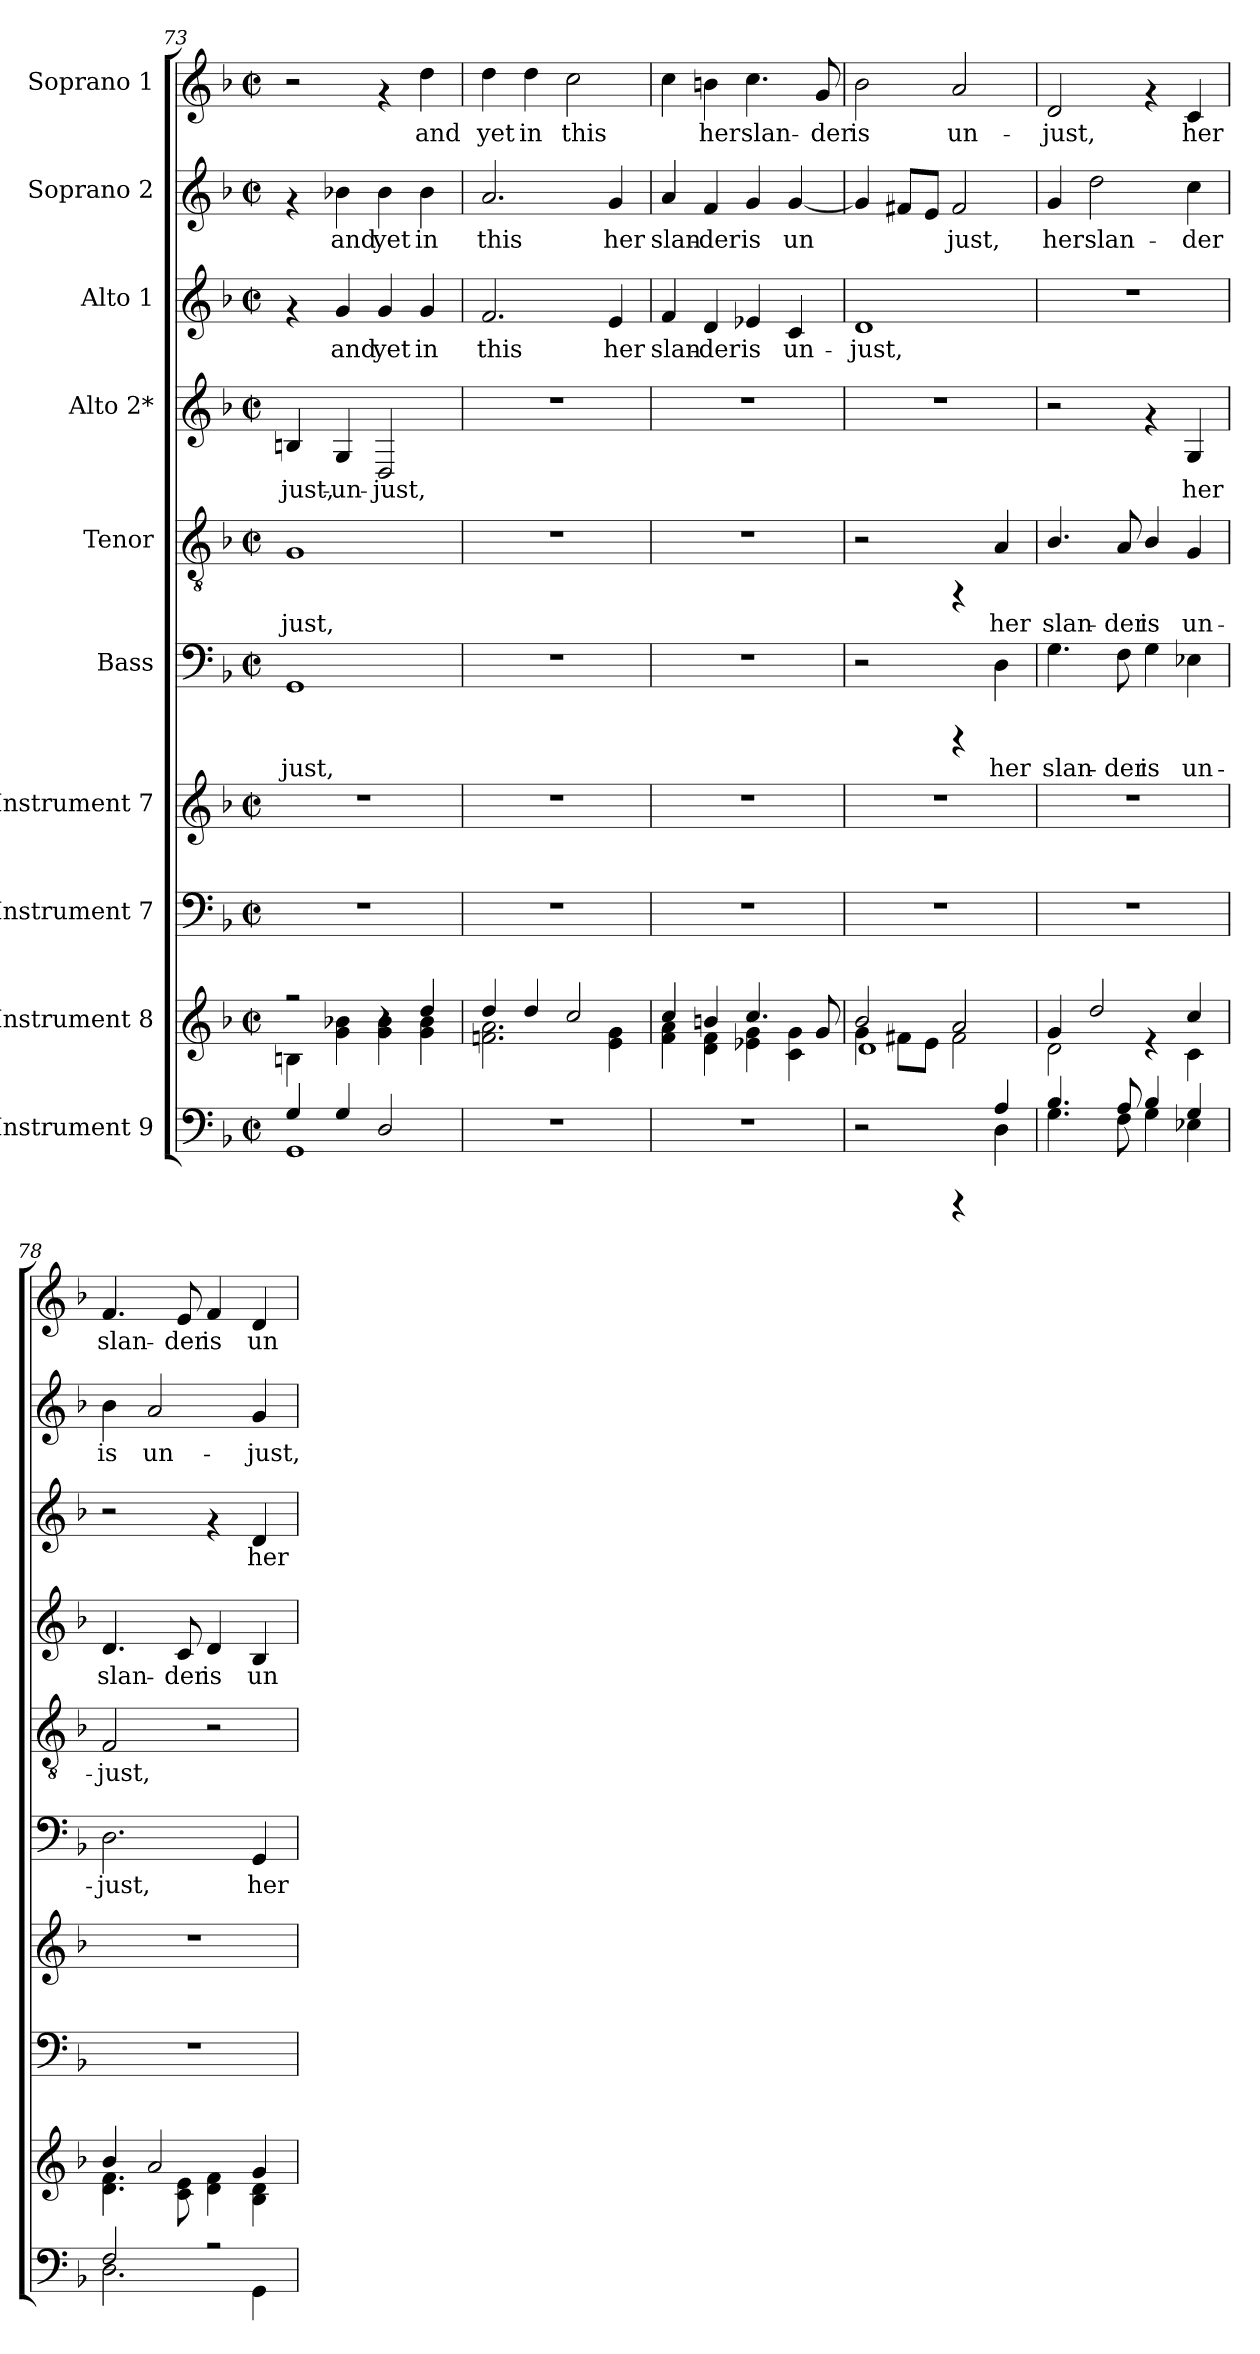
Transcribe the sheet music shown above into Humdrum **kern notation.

**kern	**kern	**kern	**kern	**kern	**text	**kern	**text	**kern	**text	**kern	**text	**kern	**text	**kern	**text
*part10	*part9	*part8	*part7	*part6	*part6	*part5	*part5	*part4	*part4	*part3	*part3	*part2	*part2	*part1	*part1
*staff10	*staff9	*staff8	*staff7	*staff6	*staff6	*staff5	*staff5	*staff4	*staff4	*staff3	*staff3	*staff2	*staff2	*staff1	*staff1
*I"Instrument 9	*I"Instrument 8	*I"Instrument 7	*I"Instrument 7	*I"Bass	*	*I"Tenor	*	*I"Alto 2*	*	*I"Alto 1	*	*I"Soprano 2	*	*I"Soprano 1	*
*clefF4	*clefG2	*clefF4	*clefG2	*clefF4	*	*clefGv2	*	*clefG2	*	*clefG2	*	*clefG2	*	*clefG2	*
*k[b-]	*k[b-]	*k[b-]	*k[b-]	*k[b-]	*	*k[b-]	*	*k[b-]	*	*k[b-]	*	*k[b-]	*	*k[b-]	*
*F:	*F:	*F:	*F:	*F:	*	*F:	*	*F:	*	*F:	*	*F:	*	*F:	*
*M2/2	*M2/2	*M2/2	*M2/2	*M2/2	*	*M2/2	*	*M2/2	*	*M2/2	*	*M2/2	*	*M2/2	*
*met(c|)	*met(c|)	*met(c|)	*met(c|)	*met(c|)	*	*met(c|)	*	*met(c|)	*	*met(c|)	*	*met(c|)	*	*met(c|)	*
=73	=73	=73	=73	=73	=73	=73	=73	=73	=73	=73	=73	=73	=73	=73	=73
*^	*^	*	*	*	*	*	*	*	*	*	*	*	*	*	*
!	!	!	!	!	!	!	!LO:LY:b:cj	!	!LO:LY:b:cj	!	!LO:LY:b:cj	!	!	!	!	!	!
4G/	1GG	2r	4Bn\	1r	1r	1GG	-just,	1G	-just,	4Bn/	-just,-	4rf	.	4rf	.	2r	.
!	!	!	!	!	!	!	!	!	!	!	!LO:LY:b:cj	!	!LO:LY:b:cj	!	!LO:LY:b:cj	!	!
4G/	.	.	4b-X\ 4g\	.	.	.	.	.	.	4G/	-un-	4g/	and	4b-X\	and	.	.
!	!	!	!	!	!	!	!	!	!	!	!LO:LY:b:cj	!	!LO:LY:b:cj	!	!LO:LY:b:cj	!	!
2D/	.	4ra	4b-\ 4g\	.	.	.	.	.	.	2D/	-just,	4g/	yet	4b-\	yet	4rf	.
!	!	!	!	!	!	!	!	!	!	!	!	!	!LO:LY:b:cj	!	!LO:LY:b:cj	!	!LO:LY:b:cj
.	.	4dd/	4b-\ 4g\	.	.	.	.	.	.	.	.	4g/	in	4b-\	in	4dd\	and
*v	*v	*	*	*	*	*	*	*	*	*	*	*	*	*	*	*	*
=74	=74	=74	=74	=74	=74	=74	=74	=74	=74	=74	=74	=74	=74	=74	=74	=74
!	!	!	!	!	!	!	!	!	!	!	!	!LO:LY:b:cj	!	!LO:LY:b:cj	!	!LO:LY:b:cj
1r	4dd/	2.a\ 2.fn\	1r	1r	1r	.	1r	.	1r	.	2.f/	this	2.a/	this	4dd\	yet
!	!	!	!	!	!	!	!	!	!	!	!	!	!	!	!	!LO:LY:b:cj
.	4dd/	.	.	.	.	.	.	.	.	.	.	.	.	.	4dd\	in
!	!	!	!	!	!	!	!	!	!	!	!	!	!	!	!	!LO:LY:b:cj
.	2cc/	.	.	.	.	.	.	.	.	.	.	.	.	.	2cc\	this
!	!	!	!	!	!	!	!	!	!	!	!	!LO:LY:b:cj	!	!LO:LY:b:cj	!	!
.	.	4g\ 4e\	.	.	.	.	.	.	.	.	4e/	her	4g/	her	.	.
!!LO:PB:g=z
=75	=75	=75	=75	=75	=75	=75	=75	=75	=75	=75	=75	=75	=75	=75	=75	=75
!	!	!	!	!	!	!	!	!	!	!	!	!LO:LY:b:cj	!	!LO:LY:b:cj	!	!LO:LY:b:cj
1r	4cc/	4a\ 4f\	1r	1r	1r	.	1r	.	1r	.	4f/	slan-	4a/	slan-	4cc\	.
!	!	!	!	!	!	!	!	!	!	!	!	!LO:LY:b:cj	!	!LO:LY:b:cj	!	!LO:LY:b:cj
.	4bn/	4f\ 4d\	.	.	.	.	.	.	.	.	4d/	-der	4f/	-der	4bn\	her
!	!	!	!	!	!	!	!	!	!	!	!	!LO:LY:b:cj	!	!LO:LY:b:cj	!	!LO:LY:b:cj
.	4.cc/	4g\ 4e-X\	.	.	.	.	.	.	.	.	4e-X/	is	4g/	is	4.cc\	slan-
!	!	!	!	!	!	!	!	!	!	!	!	!LO:LY:b:cj	!	!LO:LY:b:cj	!	!
.	.	4g\ 4c\	.	.	.	.	.	.	.	.	4c/	un-	[<4g/	un-	.	.
!	!	!	!	!	!	!	!	!	!	!	!	!	!	!	!	!LO:LY:b:cj
.	8g/	.	.	.	.	.	.	.	.	.	.	.	.	.	8g/	-der
=76	=76	=76	=76	=76	=76	=76	=76	=76	=76	=76	=76	=76	=76	=76	=76	=76
*^	*	*^	*	*	*	*	*	*	*	*	*	*	*	*	*	*
!	!	!	!	!	!	!	!	!	!	!	!	!	!	!LO:LY:b:cj	!	!LO:LY:b:cj	!	!LO:LY:b:cj
2r	2.ryy	2b-/	4g\	1d	1r	1r	2r	.	2r	.	1r	.	1d	-just,	4g/]	--	2b-\	is
!	!	!	!	!	!	!	!	!	!	!	!	!	!	!	!	!LO:LY:b:cj	!	!
.	.	.	8f#X\L	.	.	.	.	.	.	.	.	.	.	.	8f#X/L	--	.	.
!	!	!	!	!	!	!	!	!	!	!	!	!	!	!	!	!LO:LY:b:cj	!	!
.	.	.	8e\J	.	.	.	.	.	.	.	.	.	.	.	8e/J	--	.	.
!	!	!	!	!	!	!	!	!	!	!	!	!	!	!	!	!LO:LY:b:cj	!	!LO:LY:b:cj
4rCCC	.	2a/	2f#\	.	.	.	4rCCC	.	4rFF	.	.	.	.	.	2f#/	-just,	2a/	un-
!	!	!	!	!	!	!	!	!LO:LY:b:cj	!	!LO:LY:b:cj	!	!	!	!	!	!	!	!
4A/	4D\	.	.	.	.	.	4D\	her	4A/	her	.	.	.	.	.	.	.	.
*	*	*	*v	*v	*	*	*	*	*	*	*	*	*	*	*	*	*	*
=77	=77	=77	=77	=77	=77	=77	=77	=77	=77	=77	=77	=77	=77	=77	=77	=77	=77
!	!	!	!	!	!	!	!LO:LY:b:cj	!	!LO:LY:b:cj	!	!	!	!	!	!LO:LY:b:cj	!	!LO:LY:b:cj
4.B-/	4.G\	4g/	2d\	1r	1r	4.G\	slan-	4.B-/	slan-	2r	.	1r	.	4g/	her	2d/	-just,
!	!	!	!	!	!	!	!	!	!	!	!	!	!	!	!LO:LY:b:cj	!	!
.	.	2dd/	.	.	.	.	.	.	.	.	.	.	.	2dd\	slan-	.	.
!	!	!	!	!	!	!	!LO:LY:b:cj	!	!LO:LY:b:cj	!	!	!	!	!	!	!	!
8A/	8F\	.	.	.	.	8F\	-der	8A/	-der	.	.	.	.	.	.	.	.
!	!	!	!	!	!	!	!LO:LY:b:cj	!	!LO:LY:b:cj	!	!	!	!	!	!	!	!
4B-/	4G\	.	4rd	.	.	4G\	is	4B-/	is	4rf	.	.	.	.	.	4rf	.
!	!	!	!	!	!	!	!LO:LY:b:cj	!	!LO:LY:b:cj	!	!LO:LY:b:cj	!	!	!	!LO:LY:b:cj	!	!LO:LY:b:cj
4G/	4E-X\	4cc/	4c\	.	.	4E-X\	un-	4G/	un-	4G/	her	.	.	4cc\	-der	4c/	her
=78	=78	=78	=78	=78	=78	=78	=78	=78	=78	=78	=78	=78	=78	=78	=78	=78	=78
!	!	!	!	!	!	!	!LO:LY:b:cj	!	!LO:LY:b:cj	!	!LO:LY:b:cj	!	!	!	!LO:LY:b:cj	!	!LO:LY:b:cj
2F/	2.D\	4b-/	4.f\ 4.d\	1r	1r	2.D\	-just,	2F/	-just,	4.d/	slan-	2r	.	4b-\	is	4.f/	slan-
!	!	!	!	!	!	!	!	!	!	!	!	!	!	!	!LO:LY:b:cj	!	!
.	.	2a/	.	.	.	.	.	.	.	.	.	.	.	2a/	un-	.	.
!	!	!	!	!	!	!	!	!	!	!	!LO:LY:b:cj	!	!	!	!	!	!LO:LY:b:cj
.	.	.	8e\ 8c\	.	.	.	.	.	.	8c/	-der	.	.	.	.	8e/	-der
!	!	!	!	!	!	!	!	!	!	!	!LO:LY:b:cj	!	!	!	!	!	!LO:LY:b:cj
2r	.	.	4f\ 4d\	.	.	.	.	2r	.	4d/	is	4rf	.	.	.	4f/	is
!	!	!	!	!	!	!	!LO:LY:b:cj	!	!	!	!LO:LY:b:cj	!	!LO:LY:b:cj	!	!LO:LY:b:cj	!	!LO:LY:b:cj
.	4GG\	4g/	4d\ 4B-\	.	.	4GG/	her	.	.	4B-/	un-	4d/	her	4g/	-just,	4d/	un-
*v	*v	*	*	*	*	*	*	*	*	*	*	*	*	*	*	*	*
*	*v	*v	*	*	*	*	*	*	*	*	*	*	*	*	*	*
=	=	=	=	=	=	=	=	=	=	=	=	=	=	=	=
*-	*-	*-	*-	*-	*-	*-	*-	*-	*-	*-	*-	*-	*-	*-	*-
